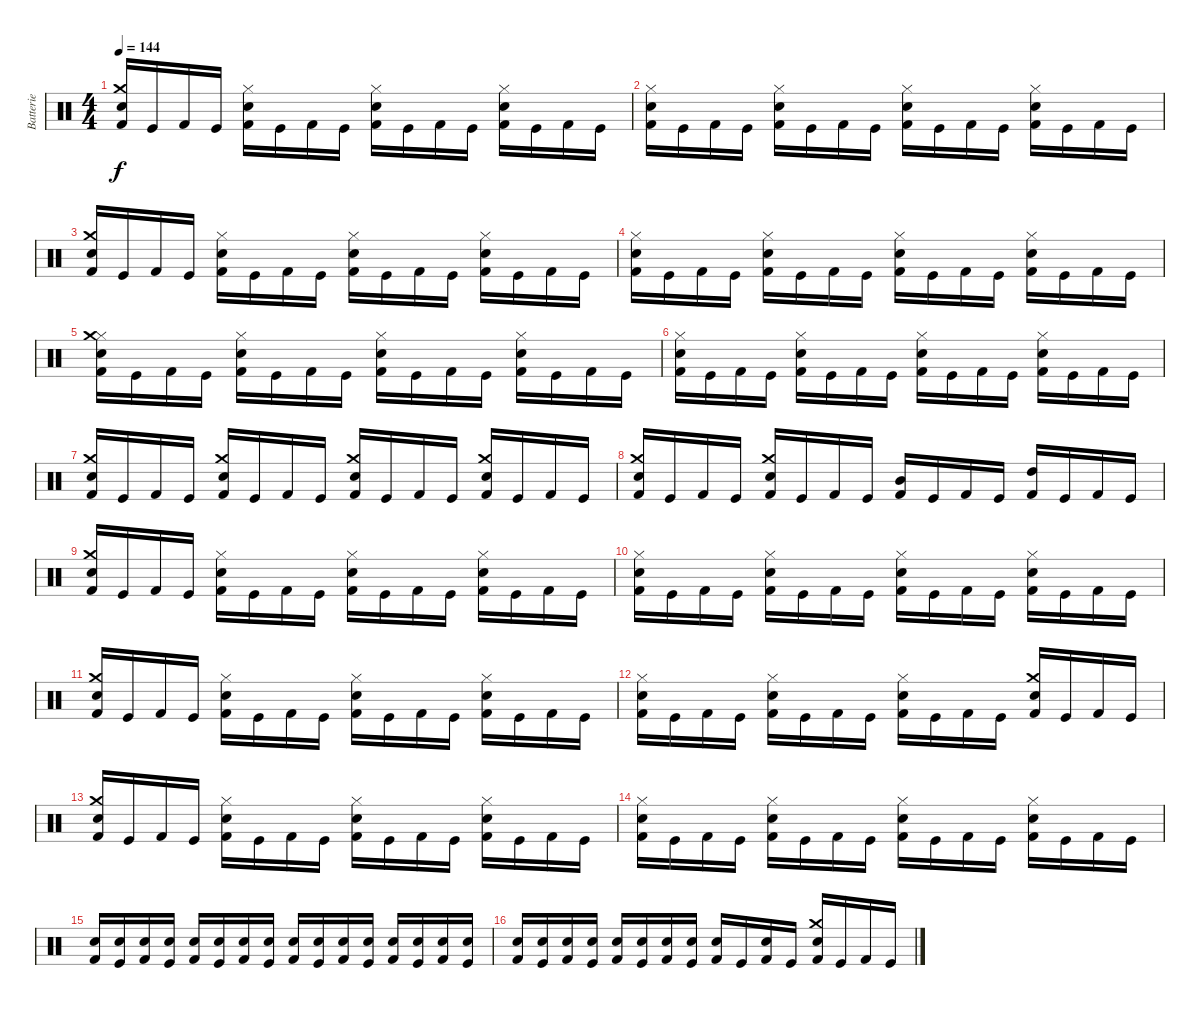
\track ("Batterie" "Batterie") {instrument percussion}
\staff {score}
\articulation defaults
\ts (4 4)
\tempo 144
\clef neutral
\ks c
("Snare (hit) 2" "Crash medium (hit)" "Kick (hit) 2").16{dy f} "Kick (hit)".16 "Kick (hit) 2".16 "Kick (hit)".16 ("Hi-Hat (closed)" "Snare (hit) 2" "Kick (hit) 2").16 "Kick (hit)".16 "Kick (hit) 2".16 "Kick (hit)".16 ("Hi-Hat (closed)" "Snare (hit) 2" "Kick (hit) 2").16 "Kick (hit)".16 "Kick (hit) 2".16 "Kick (hit)".16 ("Hi-Hat (closed)" "Snare (hit) 2" "Kick (hit) 2").16 "Kick (hit)".16 "Kick (hit) 2".16 "Kick (hit)".16 |
("Hi-Hat (closed)" "Snare (hit) 2" "Kick (hit) 2").16 "Kick (hit)".16 "Kick (hit) 2".16 "Kick (hit)".16 ("Snare (hit) 2" "Hi-Hat (closed)" "Kick (hit) 2").16 "Kick (hit)".16 "Kick (hit) 2".16 "Kick (hit)".16 ("Hi-Hat (closed)" "Snare (hit) 2" "Kick (hit) 2").16 "Kick (hit)".16 "Kick (hit) 2".16 "Kick (hit)".16 ("Snare (hit) 2" "Hi-Hat (closed)" "Kick (hit) 2").16 "Kick (hit)".16 "Kick (hit) 2".16 "Kick (hit)".16 |
("Crash medium (hit)" "Snare (hit) 2" "Kick (hit) 2").16 "Kick (hit)".16 "Kick (hit) 2".16 "Kick (hit)".16 ("Hi-Hat (closed)" "Snare (hit) 2" "Kick (hit) 2").16 "Kick (hit)".16 "Kick (hit) 2".16 "Kick (hit)".16 ("Hi-Hat (closed)" "Snare (hit) 2" "Kick (hit) 2").16 "Kick (hit)".16 "Kick (hit) 2".16 "Kick (hit)".16 ("Hi-Hat (closed)" "Snare (hit) 2" "Kick (hit) 2").16 "Kick (hit)".16 "Kick (hit) 2".16 "Kick (hit)".16 |
("Snare (hit) 2" "Hi-Hat (closed)" "Kick (hit) 2").16 "Kick (hit)".16 "Kick (hit) 2".16 "Kick (hit)".16 ("Snare (hit) 2" "Hi-Hat (closed)" "Kick (hit) 2").16 "Kick (hit)".16 "Kick (hit) 2".16 "Kick (hit)".16 ("Snare (hit) 2" "Hi-Hat (closed)" "Kick (hit) 2").16 "Kick (hit)".16 "Kick (hit) 2".16 "Kick (hit)".16 ("Snare (hit) 2" "Hi-Hat (closed)" "Kick (hit) 2").16 "Kick (hit)".16 "Kick (hit) 2".16 "Kick (hit)".16 |
("Hi-Hat (closed)" "Snare (hit) 2" "Crash medium (hit)" "Kick (hit) 2").16 "Kick (hit)".16 "Kick (hit) 2".16 "Kick (hit)".16 ("Hi-Hat (closed)" "Snare (hit) 2" "Kick (hit) 2").16 "Kick (hit)".16 "Kick (hit) 2".16 "Kick (hit)".16 ("Hi-Hat (closed)" "Snare (hit) 2" "Kick (hit) 2").16 "Kick (hit)".16 "Kick (hit) 2".16 "Kick (hit)".16 ("Hi-Hat (closed)" "Snare (hit) 2" "Kick (hit) 2").16 "Kick (hit)".16 "Kick (hit) 2".16 "Kick (hit)".16 |
("Hi-Hat (closed)" "Snare (hit) 2" "Kick (hit) 2").16 "Kick (hit)".16 "Kick (hit) 2".16 "Kick (hit)".16 ("Hi-Hat (closed)" "Snare (hit) 2" "Kick (hit) 2").16 "Kick (hit)".16 "Kick (hit) 2".16 "Kick (hit)".16 ("Hi-Hat (closed)" "Snare (hit) 2" "Kick (hit) 2").16 "Kick (hit)".16 "Kick (hit) 2".16 "Kick (hit)".16 ("Hi-Hat (closed)" "Snare (hit) 2" "Kick (hit) 2").16 "Kick (hit)".16 "Kick (hit) 2".16 "Kick (hit)".16 |
("Snare (hit) 2" "Crash medium (hit)" "Kick (hit) 2").16 "Kick (hit)".16 "Kick (hit) 2".16 "Kick (hit)".16 ("Snare (hit) 2" "Crash medium (hit)" "Kick (hit) 2").16 "Kick (hit)".16 "Kick (hit) 2".16 "Kick (hit)".16 ("Snare (hit) 2" "Crash medium (hit)" "Kick (hit) 2").16 "Kick (hit)".16 "Kick (hit) 2".16 "Kick (hit)".16 ("Snare (hit) 2" "Crash medium (hit)" "Kick (hit) 2").16 "Kick (hit)".16 "Kick (hit) 2".16 "Kick (hit)".16 |
("Snare (hit) 2" "Crash medium (hit)" "Kick (hit) 2").16 "Kick (hit)".16 "Kick (hit) 2".16 "Kick (hit)".16 ("Snare (hit) 2" "Crash medium (hit)" "Kick (hit) 2").16 "Kick (hit)".16 "Kick (hit) 2".16 "Kick (hit)".16 ("Mid Tom (hit)" "Kick (hit) 2").16 "Kick (hit)".16 "Kick (hit) 2".16 "Kick (hit)".16 ("High Tom (hit)" "Kick (hit) 2").16 "Kick (hit)".16 "Kick (hit) 2".16 "Kick (hit)".16 |
("Crash medium (hit)" "Snare (hit) 2" "Kick (hit) 2").16 "Kick (hit)".16 "Kick (hit) 2".16 "Kick (hit)".16 ("Hi-Hat (closed)" "Snare (hit) 2" "Kick (hit) 2").16 "Kick (hit)".16 "Kick (hit) 2".16 "Kick (hit)".16 ("Hi-Hat (closed)" "Snare (hit) 2" "Kick (hit) 2").16 "Kick (hit)".16 "Kick (hit) 2".16 "Kick (hit)".16 ("Hi-Hat (closed)" "Snare (hit) 2" "Kick (hit) 2").16 "Kick (hit)".16 "Kick (hit) 2".16 "Kick (hit)".16 |
("Hi-Hat (closed)" "Snare (hit) 2" "Kick (hit) 2").16 "Kick (hit)".16 "Kick (hit) 2".16 "Kick (hit)".16 ("Hi-Hat (closed)" "Snare (hit) 2" "Kick (hit) 2").16 "Kick (hit)".16 "Kick (hit) 2".16 "Kick (hit)".16 ("Hi-Hat (closed)" "Snare (hit) 2" "Kick (hit) 2").16 "Kick (hit)".16 "Kick (hit) 2".16 "Kick (hit)".16 ("Hi-Hat (closed)" "Snare (hit) 2" "Kick (hit) 2").16 "Kick (hit)".16 "Kick (hit) 2".16 "Kick (hit)".16 |
("Snare (hit) 2" "Crash medium (hit)" "Kick (hit) 2").16 "Kick (hit)".16 "Kick (hit) 2".16 "Kick (hit)".16 ("Hi-Hat (closed)" "Snare (hit) 2" "Kick (hit) 2").16 "Kick (hit)".16 "Kick (hit) 2".16 "Kick (hit)".16 ("Hi-Hat (closed)" "Snare (hit) 2" "Kick (hit) 2").16 "Kick (hit)".16 "Kick (hit) 2".16 "Kick (hit)".16 ("Hi-Hat (closed)" "Snare (hit) 2" "Kick (hit) 2").16 "Kick (hit)".16 "Kick (hit) 2".16 "Kick (hit)".16 |
("Snare (hit) 2" "Hi-Hat (closed)" "Kick (hit) 2").16 "Kick (hit)".16 "Kick (hit) 2".16 "Kick (hit)".16 ("Snare (hit) 2" "Hi-Hat (closed)" "Kick (hit) 2").16 "Kick (hit)".16 "Kick (hit) 2".16 "Kick (hit)".16 ("Snare (hit) 2" "Hi-Hat (closed)" "Kick (hit) 2").16 "Kick (hit)".16 "Kick (hit) 2".16 "Kick (hit)".16 ("Crash medium (hit)" "Snare (hit) 2" "Kick (hit) 2").16 "Kick (hit)".16 "Kick (hit) 2".16 "Kick (hit)".16 |
("Snare (hit) 2" "Crash medium (hit)" "Kick (hit) 2").16 "Kick (hit)".16 "Kick (hit) 2".16 "Kick (hit)".16 ("Hi-Hat (closed)" "Snare (hit) 2" "Kick (hit) 2").16 "Kick (hit)".16 "Kick (hit) 2".16 "Kick (hit)".16 ("Hi-Hat (closed)" "Snare (hit) 2" "Kick (hit) 2").16 "Kick (hit)".16 "Kick (hit) 2".16 "Kick (hit)".16 ("Hi-Hat (closed)" "Snare (hit) 2" "Kick (hit) 2").16 "Kick (hit)".16 "Kick (hit) 2".16 "Kick (hit)".16 |
("Snare (hit) 2" "Hi-Hat (closed)" "Kick (hit) 2").16 "Kick (hit)".16 "Kick (hit) 2".16 "Kick (hit)".16 ("Snare (hit) 2" "Hi-Hat (closed)" "Kick (hit) 2").16 "Kick (hit)".16 "Kick (hit) 2".16 "Kick (hit)".16 ("Snare (hit) 2" "Hi-Hat (closed)" "Kick (hit) 2").16 "Kick (hit)".16 "Kick (hit) 2".16 "Kick (hit)".16 ("Snare (hit) 2" "Hi-Hat (closed)" "Kick (hit) 2").16 "Kick (hit)".16 "Kick (hit) 2".16 "Kick (hit)".16 |
("Snare (hit) 2" "Kick (hit) 2").16 ("Snare (hit) 2" "Kick (hit)").16 ("Snare (hit) 2" "Kick (hit) 2").16 ("Snare (hit) 2" "Kick (hit)").16 ("Snare (hit) 2" "Kick (hit) 2").16 ("Snare (hit) 2" "Kick (hit)").16 ("Snare (hit) 2" "Kick (hit) 2").16 ("Snare (hit) 2" "Kick (hit)").16 ("Snare (hit) 2" "Kick (hit) 2").16 ("Snare (hit) 2" "Kick (hit)").16 ("Snare (hit) 2" "Kick (hit) 2").16 ("Snare (hit) 2" "Kick (hit)").16 ("Snare (hit) 2" "Kick (hit) 2").16 ("Snare (hit) 2" "Kick (hit)").16 ("Snare (hit) 2" "Kick (hit) 2").16 ("Snare (hit) 2" "Kick (hit)").16 |
("Snare (hit) 2" "Kick (hit) 2").16 ("Snare (hit) 2" "Kick (hit)").16 ("Snare (hit) 2" "Kick (hit) 2").16 ("Snare (hit) 2" "Kick (hit)").16 ("Snare (hit) 2" "Kick (hit) 2").16 ("Snare (hit) 2" "Kick (hit)").16 ("Snare (hit) 2" "Kick (hit) 2").16 ("Snare (hit) 2" "Kick (hit)").16 ("Snare (hit) 2" "Kick (hit) 2").16 "Kick (hit)".16 ("Snare (hit) 2" "Kick (hit) 2").16 "Kick (hit)".16 ("Crash medium (hit)" "Snare (hit) 2" "Kick (hit) 2").16 "Kick (hit)".16 "Kick (hit) 2".16 "Kick (hit)".16
